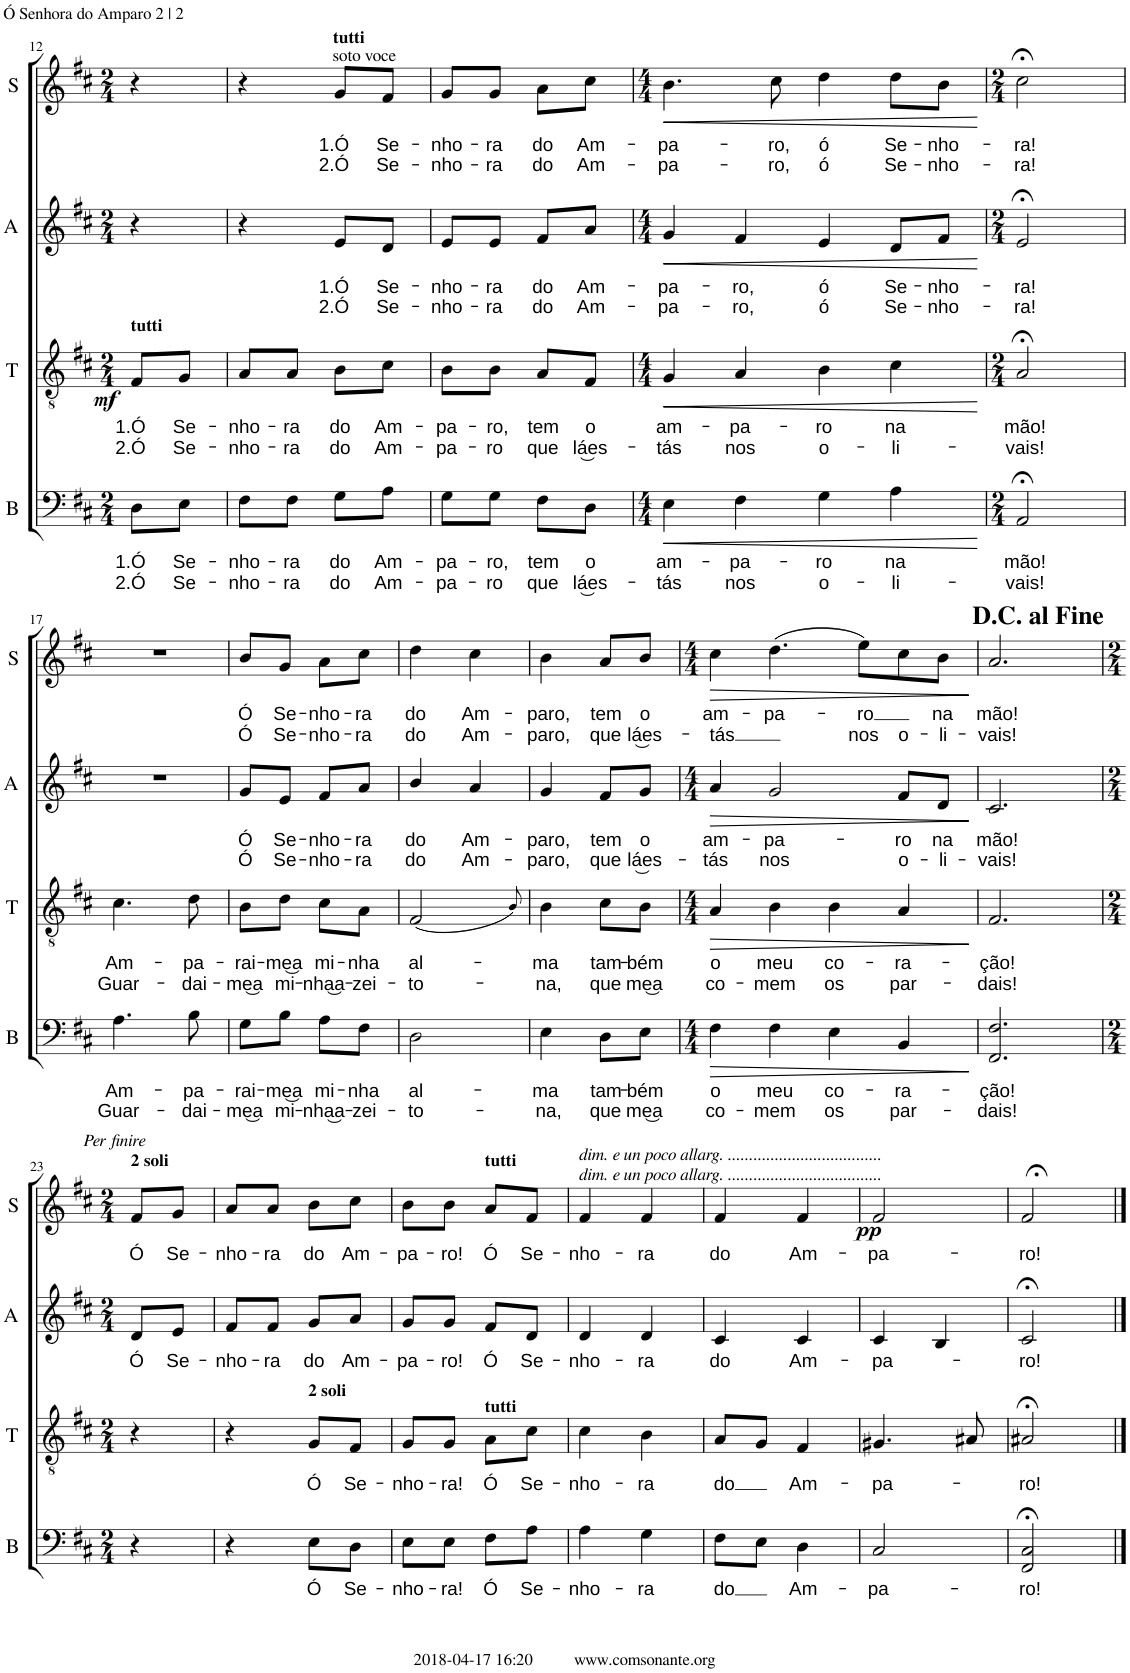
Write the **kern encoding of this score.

**kern	**text	**text	**dynam	**kern	**text	**text	**dynam	**kern	**text	**text	**dynam	**kern	**text	**text	**dynam
*part4	*part4	*part4	*part4	*part3	*part3	*part3	*part3	*part2	*part2	*part2	*part2	*part1	*part1	*part1	*part1
*staff4	*staff4	*staff4	*staff4	*staff3	*staff3	*staff3	*staff3	*staff2	*staff2	*staff2	*staff2	*staff1	*staff1	*staff1	*staff1
*I"B	*	*	*	*I"T	*	*	*	*I"A	*	*	*	*I"S	*	*	*
*I'B	*	*	*	*I'T	*	*	*	*I'A	*	*	*	*I'S	*	*	*
!!LO:PB:g=z
*clefF4	*	*	*	*clefGv2	*	*	*	*clefG2	*	*	*	*clefG2	*	*	*
*k[f#c#]	*	*	*	*k[f#c#]	*	*	*	*k[f#c#]	*	*	*	*k[f#c#]	*	*	*
*M2/4	*	*	*	*M2/4	*	*	*	*M2/4	*	*	*	*M2/4	*	*	*
=12	=12	=12	=12	=12	=12	=12	=12	=12	=12	=12	=12	=12	=12	=12	=12
!	!	!	!	!LO:TX:a:B:t=tutti	!	!	!	!	!	!	!	!	!	!	!
!	!LO:LY:b	!LO:LY:b	!	!	!LO:LY:b	!LO:LY:b	!LO:DY:b	!	!	!	!	!	!	!	!
8D\L	1.Ó	2.Ó	.	8F#/L	1.Ó	2.Ó	mf	4r	.	.	.	4r	.	.	.
!	!LO:LY:b	!LO:LY:b	!	!	!LO:LY:b	!LO:LY:b	!	!	!	!	!	!	!	!	!
8E\J	Se-	Se-	.	8G/J	Se-	Se-	.	.	.	.	.	.	.	.	.
=13	=13	=13	=13	=13	=13	=13	=13	=13	=13	=13	=13	=13	=13	=13	=13
!	!LO:LY:b	!LO:LY:b	!	!	!LO:LY:b	!LO:LY:b	!	!	!	!	!	!	!	!	!
8F#\L	-nho-	-nho-	.	8A/L	-nho-	-nho-	.	4r	.	.	.	4r	.	.	.
!	!LO:LY:b	!LO:LY:b	!	!	!LO:LY:b	!LO:LY:b	!	!	!	!	!	!	!	!	!
8F#\J	-ra	-ra	.	8A/J	-ra	-ra	.	.	.	.	.	.	.	.	.
!	!	!	!	!	!	!	!	!	!	!	!	!LO:TX:a:B:t=tutti	!	!	!
!	!	!	!	!	!	!	!	!	!	!	!	!LO:TX:a:t=soto voce	!	!	!
!	!LO:LY:b	!LO:LY:b	!	!	!LO:LY:b	!LO:LY:b	!	!	!LO:LY:b	!LO:LY:b	!	!	!LO:LY:b	!LO:LY:b	!
8G\L	do	do	.	8B\L	do	do	.	8e/L	1.Ó	2.Ó	.	8g/L	1.Ó	2.Ó	.
!	!LO:LY:b	!LO:LY:b	!	!	!LO:LY:b	!LO:LY:b	!	!	!LO:LY:b	!LO:LY:b	!	!	!LO:LY:b	!LO:LY:b	!
8A\J	Am-	Am-	.	8c#\J	Am-	Am-	.	8d/J	Se-	Se-	.	8f#/J	Se-	Se-	.
=14	=14	=14	=14	=14	=14	=14	=14	=14	=14	=14	=14	=14	=14	=14	=14
!	!LO:LY:b	!LO:LY:b	!	!	!LO:LY:b	!LO:LY:b	!	!	!LO:LY:b	!LO:LY:b	!	!	!LO:LY:b	!LO:LY:b	!
8G\L	-pa-	-pa-	.	8B\L	-pa-	-pa-	.	8e/L	-nho-	-nho-	.	8g/L	-nho-	-nho-	.
!	!LO:LY:b	!LO:LY:b	!	!	!LO:LY:b	!LO:LY:b	!	!	!LO:LY:b	!LO:LY:b	!	!	!LO:LY:b	!LO:LY:b	!
8G\J	-ro,	-ro	.	8B\J	-ro,	-ro	.	8e/J	-ra	-ra	.	8g/J	-ra	-ra	.
!	!LO:LY:b	!LO:LY:b	!	!	!LO:LY:b	!LO:LY:b	!	!	!LO:LY:b	!LO:LY:b	!	!	!LO:LY:b	!LO:LY:b	!
8F#\L	tem	que	.	8A/L	tem	que	.	8f#/L	do	do	.	8a\L	do	do	.
!	!LO:LY:b	!LO:LY:b	!	!	!LO:LY:b	!LO:LY:b	!	!	!LO:LY:b	!LO:LY:b	!	!	!LO:LY:b	!LO:LY:b	!
8D\J	o	lá͜es-	.	8F#/J	o	lá͜es-	.	8a/J	Am-	Am-	.	8cc#\J	Am-	Am-	.
=15	=15	=15	=15	=15	=15	=15	=15	=15	=15	=15	=15	=15	=15	=15	=15
*M4/4	*	*	*	*M4/4	*	*	*	*M4/4	*	*	*	*M4/4	*	*	*
!	!LO:LY:b	!LO:LY:b	!LO:HP:b	!	!LO:LY:b	!LO:LY:b	!LO:HP:b	!	!LO:LY:b	!LO:LY:b	!LO:HP:b	!	!LO:LY:b	!LO:LY:b	!LO:HP:b
4E\	am-	-tás	<	4G/	am-	-tás	<	4g/	-pa-	-pa-	<	4.b\	-pa-	-pa-	<
!	!LO:LY:b	!LO:LY:b	!	!	!LO:LY:b	!LO:LY:b	!	!	!LO:LY:b	!LO:LY:b	!	!	!	!	!
4F#\	-pa-	nos	.	4A/	-pa-	nos	.	4f#/	-ro,	-ro,	.	.	.	.	.
!	!	!	!	!	!	!	!	!	!	!	!	!	!LO:LY:b	!LO:LY:b	!
.	.	.	.	.	.	.	.	.	.	.	.	8cc#\	-ro,	-ro,	.
!	!LO:LY:b	!LO:LY:b	!	!	!LO:LY:b	!LO:LY:b	!	!	!LO:LY:b	!LO:LY:b	!	!	!LO:LY:b	!LO:LY:b	!
4G\	-ro	o-	.	4B\	-ro	o-	.	4e/	ó	ó	.	4dd\	ó	ó	.
!	!LO:LY:b	!LO:LY:b	!	!	!LO:LY:b	!LO:LY:b	!	!	!LO:LY:b	!LO:LY:b	!	!	!LO:LY:b	!LO:LY:b	!
4A\	na	-li-	.	4c#\	na	-li-	.	8d/L	Se-	Se-	.	8dd\L	Se-	Se-	.
!	!	!	!	!	!	!	!	!	!LO:LY:b	!LO:LY:b	!	!	!LO:LY:b	!LO:LY:b	!
.	.	.	.	.	.	.	.	8f#/J	-nho-	-nho-	.	8b\J	-nho-	-nho-	.
.	.	.	[	.	.	.	[	.	.	.	[	.	.	.	[
=16	=16	=16	=16	=16	=16	=16	=16	=16	=16	=16	=16	=16	=16	=16	=16
*M2/4	*	*	*	*M2/4	*	*	*	*M2/4	*	*	*	*M2/4	*	*	*
!	!LO:LY:b	!LO:LY:b	!	!	!LO:LY:b	!LO:LY:b	!	!	!LO:LY:b	!LO:LY:b	!	!	!LO:LY:b	!LO:LY:b	!
2AA;</	mão!	-vais!	.	2A;</	mão!	-vais!	.	2e;</	-ra!	-ra!	.	2cc#;<\	-ra!	-ra!	.
!!LO:LB:g=z
=17	=17	=17	=17	=17	=17	=17	=17	=17	=17	=17	=17	=17	=17	=17	=17
!	!LO:LY:b	!LO:LY:b	!	!	!LO:LY:b	!LO:LY:b	!	!	!	!	!	!	!	!	!
4.A\	Am-	Guar-	.	4.c#\	Am-	Guar-	.	2r	.	.	.	2r	.	.	.
!	!LO:LY:b	!LO:LY:b	!	!	!LO:LY:b	!LO:LY:b	!	!	!	!	!	!	!	!	!
8B\	-pa-	-dai-	.	8d\	-pa-	-dai-	.	.	.	.	.	.	.	.	.
=18	=18	=18	=18	=18	=18	=18	=18	=18	=18	=18	=18	=18	=18	=18	=18
!	!LO:LY:b	!LO:LY:b	!	!	!LO:LY:b	!LO:LY:b	!	!	!LO:LY:b	!LO:LY:b	!	!	!LO:LY:b	!LO:LY:b	!
8G\L	-rai-	-me͜a	.	8B\L	-rai-	-me͜a	.	8g/L	Ó	Ó	.	8b/L	Ó	Ó	.
!	!LO:LY:b	!LO:LY:b	!	!	!LO:LY:b	!LO:LY:b	!	!	!LO:LY:b	!LO:LY:b	!	!	!LO:LY:b	!LO:LY:b	!
8B\J	-me͜a	mi-	.	8d\J	-me͜a	mi-	.	8e/J	Se-	Se-	.	8g/J	Se-	Se-	.
!	!LO:LY:b	!LO:LY:b	!	!	!LO:LY:b	!LO:LY:b	!	!	!LO:LY:b	!LO:LY:b	!	!	!LO:LY:b	!LO:LY:b	!
8A\L	mi-	-nha͜a-	.	8c#\L	mi-	-nha͜a-	.	8f#/L	-nho-	-nho-	.	8a\L	-nho-	-nho-	.
!	!LO:LY:b	!LO:LY:b	!	!	!LO:LY:b	!LO:LY:b	!	!	!LO:LY:b	!LO:LY:b	!	!	!LO:LY:b	!LO:LY:b	!
8F#\J	-nha	-zei-	.	8A\J	-nha	-zei-	.	8a/J	-ra	-ra	.	8cc#\J	-ra	-ra	.
=19	=19	=19	=19	=19	=19	=19	=19	=19	=19	=19	=19	=19	=19	=19	=19
!	!LO:LY:b	!LO:LY:b	!	!	!LO:LY:b	!LO:LY:b	!	!	!LO:LY:b	!LO:LY:b	!	!	!LO:LY:b	!LO:LY:b	!
2D\	al-	-to-	.	(2F#/	al-	-to-	.	4b/	do	do	.	4dd\	do	do	.
!	!	!	!	!	!	!	!	!	!LO:LY:b	!LO:LY:b	!	!	!LO:LY:b	!LO:LY:b	!
.	.	.	.	.	.	.	.	4a/	Am-	Am-	.	4cc#\	Am-	Am-	.
.	.	.	.	8qB/)	.	.	.	.	.	.	.	.	.	.	.
=20	=20	=20	=20	=20	=20	=20	=20	=20	=20	=20	=20	=20	=20	=20	=20
!	!LO:LY:b	!LO:LY:b	!	!	!LO:LY:b	!LO:LY:b	!	!	!LO:LY:b	!LO:LY:b	!	!	!LO:LY:b	!LO:LY:b	!
4E\	-ma	-na,	.	4B\	-ma	-na,	.	4g/	-paro,	-paro,	.	4b\	-paro,	-paro,	.
!	!LO:LY:b	!LO:LY:b	!	!	!LO:LY:b	!LO:LY:b	!	!	!LO:LY:b	!LO:LY:b	!	!	!LO:LY:b	!LO:LY:b	!
8D\L	tam-	que	.	8c#\L	tam-	que	.	8f#/L	tem	que	.	8a/L	tem	que	.
!	!LO:LY:b	!LO:LY:b	!	!	!LO:LY:b	!LO:LY:b	!	!	!LO:LY:b	!LO:LY:b	!	!	!LO:LY:b	!LO:LY:b	!
8E\J	-bém	me͜a	.	8B\J	-bém	me͜a	.	8g/J	o	lá͜es-	.	8b/J	o	lá͜es-	.
=21	=21	=21	=21	=21	=21	=21	=21	=21	=21	=21	=21	=21	=21	=21	=21
*M4/4	*	*	*	*M4/4	*	*	*	*M4/4	*	*	*	*M4/4	*	*	*
!	!LO:LY:b	!LO:LY:b	!LO:HP:b	!	!LO:LY:b	!LO:LY:b	!LO:HP:b	!	!LO:LY:b	!LO:LY:b	!LO:HP:b	!	!LO:LY:b	!LO:LY:b	!LO:HP:b
4F#\	o	co-	>	4A/	o	co-	>	4a/	am-	-tás	>	4cc#\	am-	-tás	>
!	!LO:LY:b	!LO:LY:b	!	!	!LO:LY:b	!LO:LY:b	!	!	!LO:LY:b	!LO:LY:b	!	!	!LO:LY:b	!	!
4F#\	meu	-mem	.	4B\	meu	-mem	.	2g/	-pa-	nos	.	(4.dd\	-pa-	.	.
!	!LO:LY:b	!LO:LY:b	!	!	!LO:LY:b	!LO:LY:b	!	!	!	!	!	!	!	!	!
4E\	co-	os	.	4B\	co-	os	.	.	.	.	.	.	.	.	.
!	!	!	!	!	!	!	!	!	!	!	!	!	!LO:LY:b	!LO:LY:b	!
.	.	.	.	.	.	.	.	.	.	.	.	8ee\L)	-ro	nos	.
!	!LO:LY:b	!LO:LY:b	!	!	!LO:LY:b	!LO:LY:b	!	!	!LO:LY:b	!LO:LY:b	!	!	!	!LO:LY:b	!
4BB/	-ra-	par-	.	4A/	-ra-	par-	.	8f#/L	-ro	o-	.	8cc#\	.	o-	.
!	!	!	!	!	!	!	!	!	!LO:LY:b	!LO:LY:b	!	!	!LO:LY:b	!LO:LY:b	!
.	.	.	.	.	.	.	.	8d/J	na	-li-	.	8b\J	na	-li-	.
.	.	.	]	.	.	.	]	.	.	.	]	.	.	.	]
=22	=22	=22	=22	=22	=22	=22	=22	=22	=22	=22	=22	=22	=22	=22	=22
!	!LO:LY:b	!LO:LY:b	!	!	!LO:LY:b	!LO:LY:b	!	!	!LO:LY:b	!LO:LY:b	!	!	!LO:LY:b	!LO:LY:b	!
2.FF#/ 2.F#/	-ção!	-dais!	.	2.F#/	-ção!	-dais!	.	2.c#/	mão!	-vais!	.	2.a/	mão!	-vais!	.
!!LO:LB:g=z
=23	=23	=23	=23	=23	=23	=23	=23	=23	=23	=23	=23	=23	=23	=23	=23
*M2/4	*	*	*	*M2/4	*	*	*	*M2/4	*	*	*	*M2/4	*	*	*
!	!	!	!	!	!	!	!	!	!	!	!	!LO:TX:a:i:t=Per finire	!	!	!
!	!	!	!	!	!	!	!	!	!	!	!	!LO:TX:a:B:t=2 soli	!	!	!
!	!	!	!	!	!	!	!	!	!LO:LY:b	!	!	!	!LO:LY:b	!	!
4r	.	.	.	4r	.	.	.	8d/L	Ó	.	.	8f#/L	Ó	.	.
!	!	!	!	!	!	!	!	!	!LO:LY:b	!	!	!	!LO:LY:b	!	!
.	.	.	.	.	.	.	.	8e/J	Se-	.	.	8g/J	Se-	.	.
=24	=24	=24	=24	=24	=24	=24	=24	=24	=24	=24	=24	=24	=24	=24	=24
!	!	!	!	!	!	!	!	!	!LO:LY:b	!	!	!	!LO:LY:b	!	!
4r	.	.	.	4r	.	.	.	8f#/L	-nho-	.	.	8a/L	-nho-	.	.
!	!	!	!	!	!	!	!	!	!LO:LY:b	!	!	!	!LO:LY:b	!	!
.	.	.	.	.	.	.	.	8f#/J	-ra	.	.	8a/J	-ra	.	.
!	!	!	!	!LO:TX:a:B:t=2 soli	!	!	!	!	!	!	!	!	!	!	!
!	!LO:LY:b	!	!	!	!LO:LY:b	!	!	!	!LO:LY:b	!	!	!	!LO:LY:b	!	!
8E\L	Ó	.	.	8G/L	Ó	.	.	8g/L	do	.	.	8b\L	do	.	.
!	!LO:LY:b	!	!	!	!LO:LY:b	!	!	!	!LO:LY:b	!	!	!	!LO:LY:b	!	!
8D\J	Se-	.	.	8F#/J	Se-	.	.	8a/J	Am-	.	.	8cc#\J	Am-	.	.
=25	=25	=25	=25	=25	=25	=25	=25	=25	=25	=25	=25	=25	=25	=25	=25
!	!LO:LY:b	!	!	!	!LO:LY:b	!	!	!	!LO:LY:b	!	!	!	!LO:LY:b	!	!
8E\L	-nho-	.	.	8G/L	-nho-	.	.	8g/L	-pa-	.	.	8b\L	-pa-	.	.
!	!LO:LY:b	!	!	!	!LO:LY:b	!	!	!	!LO:LY:b	!	!	!	!LO:LY:b	!	!
8E\J	-ra!	.	.	8G/J	-ra!	.	.	8g/J	-ro!	.	.	8b\J	-ro!	.	.
!	!	!	!	!	!	!	!	!	!	!	!	!LO:TX:a:B:t=tutti	!	!	!
!	!	!	!	!LO:TX:a:B:t=tutti	!	!	!	!	!	!	!	!	!	!	!
!	!LO:LY:b	!	!	!	!LO:LY:b	!	!	!	!LO:LY:b	!	!	!	!LO:LY:b	!	!
8F#\L	Ó	.	.	8A\L	Ó	.	.	8f#/L	Ó	.	.	8a/L	Ó	.	.
!	!LO:LY:b	!	!	!	!LO:LY:b	!	!	!	!LO:LY:b	!	!	!	!LO:LY:b	!	!
8A\J	Se-	.	.	8c#\J	Se-	.	.	8d/J	Se-	.	.	8f#/J	Se-	.	.
=26	=26	=26	=26	=26	=26	=26	=26	=26	=26	=26	=26	=26	=26	=26	=26
!	!	!	!	!	!	!	!	!	!	!	!	!LO:TX:a:i:t=dim. e un poco allarg. ....................................	!	!	!
!	!	!	!	!	!	!	!	!	!	!	!	!LO:TX:a:i:t=dim. e un poco allarg. ....................................	!	!	!
!	!LO:LY:b	!	!	!	!LO:LY:b	!	!	!	!LO:LY:b	!	!	!	!LO:LY:b	!	!
4A\	-nho-	.	.	4c#\	-nho-	.	.	4d/	-nho-	.	.	4f#/	-nho-	.	.
!	!LO:LY:b	!	!	!	!LO:LY:b	!	!	!	!LO:LY:b	!	!	!	!LO:LY:b	!	!
4G\	-ra	.	.	4B\	-ra	.	.	4d/	-ra	.	.	4f#/	-ra	.	.
=27	=27	=27	=27	=27	=27	=27	=27	=27	=27	=27	=27	=27	=27	=27	=27
!	!LO:LY:b	!	!	!	!LO:LY:b	!	!	!	!LO:LY:b	!	!	!	!LO:LY:b	!	!
8F#\L	do	.	.	8A/L	do	.	.	4c#/	do	.	.	4f#/	do	.	.
8E\J	.	.	.	8G/J	.	.	.	.	.	.	.	.	.	.	.
!	!LO:LY:b	!	!	!	!LO:LY:b	!	!	!	!LO:LY:b	!	!	!	!LO:LY:b	!	!
4D\	Am-	.	.	4F#/	Am-	.	.	4c#/	Am-	.	.	4f#/	Am-	.	.
=28	=28	=28	=28	=28	=28	=28	=28	=28	=28	=28	=28	=28	=28	=28	=28
!	!LO:LY:b	!	!	!	!LO:LY:b	!	!	!	!LO:LY:b	!	!	!	!LO:LY:b	!	!LO:DY:b
2C#/	-pa-	.	.	4.G#X/	-pa-	.	.	4c#/	-pa-	.	.	2f#/	-pa-	.	pp
.	.	.	.	.	.	.	.	4B/	.	.	.	.	.	.	.
.	.	.	.	8A#X/	.	.	.	.	.	.	.	.	.	.	.
=29	=29	=29	=29	=29	=29	=29	=29	=29	=29	=29	=29	=29	=29	=29	=29
!	!LO:LY:b	!	!	!	!LO:LY:b	!	!	!	!LO:LY:b	!	!	!	!LO:LY:b	!	!
2FF#/;< 2C#/;<	-ro!	.	.	2A#X;</	-ro!	.	.	2c#;</	-ro!	.	.	2f#;</	-ro!	.	.
==	==	==	==	==	==	==	==	==	==	==	==	==	==	==	==
*-	*-	*-	*-	*-	*-	*-	*-	*-	*-	*-	*-	*-	*-	*-	*-
